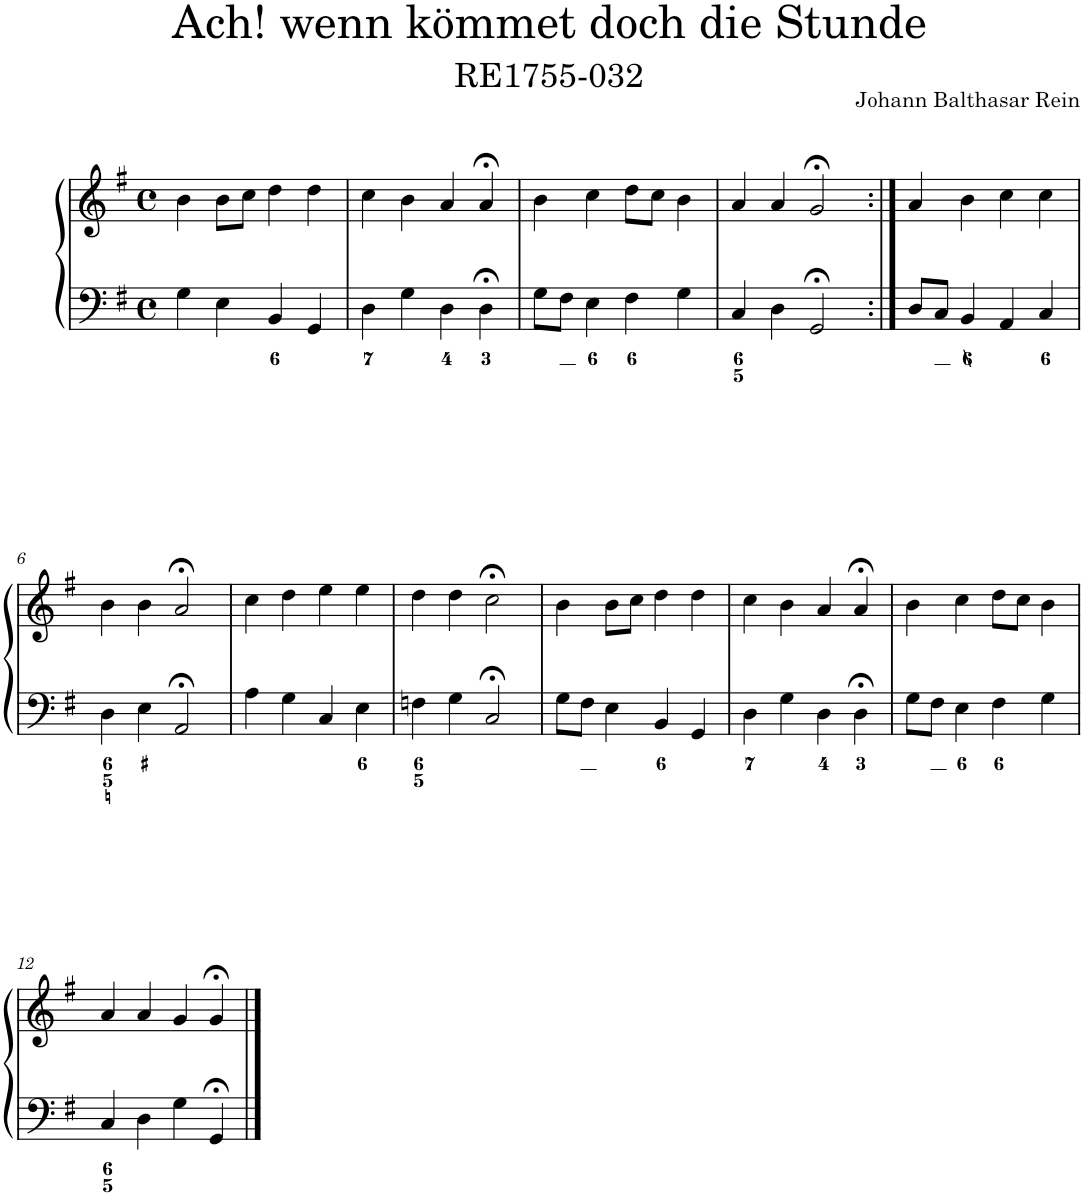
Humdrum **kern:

**kern	**kern
*part1	*part1
*staff2	*staff1
*I"Piano	*
*I'Pno.	*
*clefF4	*clefG2
*k[f#]	*k[f#]
*M4/4	*M4/4
*met(c)	*met(c)
=1	=1
4G\	4b\
4E\	8b\L
.	8cc\J
4BB/	4dd\
4GG/	4dd\
=2	=2
4D\	4cc\
4G\	4b\
4D\	4a/
4D;<\	4a;</
=3	=3
8G\L	4b\
8F#\J	.
4E\	4cc\
4F#\	8dd\L
.	8cc\J
4G\	4b\
=4	=4
4C/	4a/
4D\	4a/
2GG;</	2g;</
=5:|!	=5:|!
8D/L	4a/
8C/J	.
4BB/	4b\
4AA/	4cc\
4C/	4cc\
!!LO:LB:g=z
=6	=6
4D\	4b\
4E\	4b\
2AA;</	2a;</
=7	=7
4A\	4cc\
4G\	4dd\
4C/	4ee\
4E\	4ee\
=8	=8
4Fn\	4dd\
4G\	4dd\
2C;</	2cc;<\
=9	=9
8G\L	4b\
8F#\J	.
4E\	8b\L
.	8cc\J
4BB/	4dd\
4GG/	4dd\
=10	=10
4D\	4cc\
4G\	4b\
4D\	4a/
4D;<\	4a;</
=11	=11
8G\L	4b\
8F#\J	.
4E\	4cc\
4F#\	8dd\L
.	8cc\J
4G\	4b\
!!LO:LB:g=z
=12	=12
4C/	4a/
4D\	4a/
4G\	4g/
4GG;</	4g;</
==	==
*-	*-
